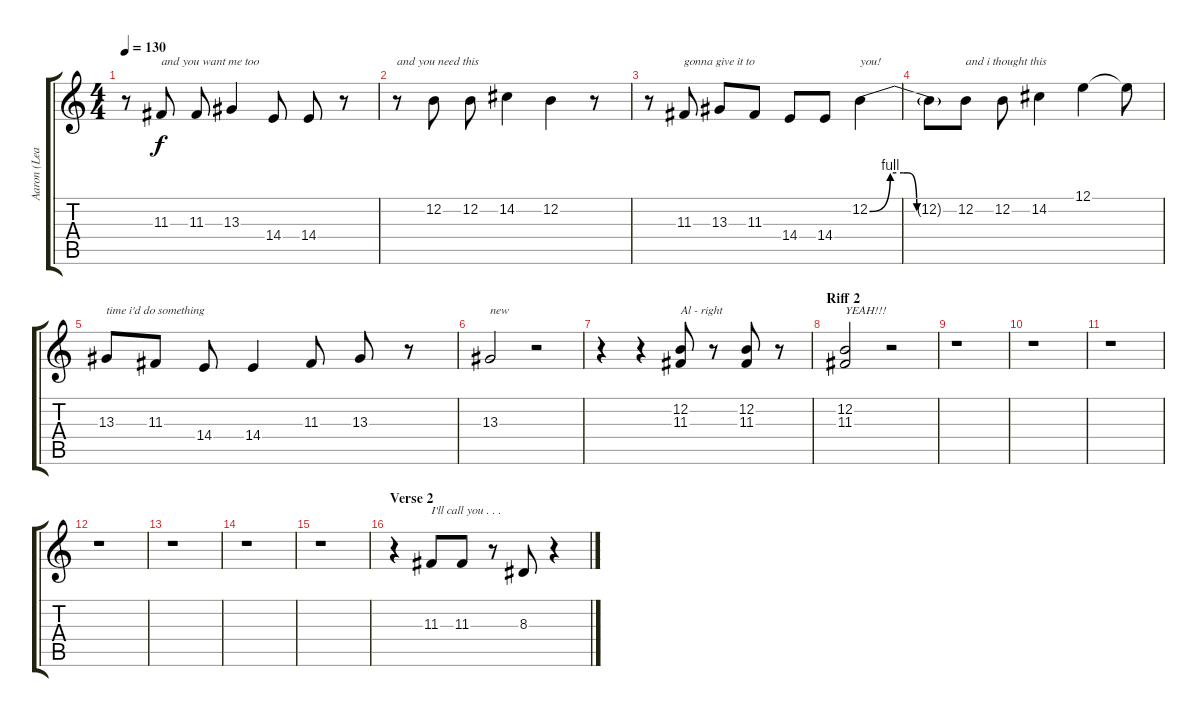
\track ("Aaron (Lead Vocals)" "Aaron (Lea") {instrument clarinet}
\staff {score tabs}
\tuning (E4 B3 G3 D3 A2 E2) {hide}
\ts (4 4)
\tempo 130
\clef g2
\ks c
r.8{dy f} 11.3.8{txt "and you want me too"} 11.3.8 13.3.4 14.4.8 14.4.8 r.8 |
r.8{txt "and you need this"} 12.2.8 12.2.8 14.2.4 12.2.4 r.8 |
r.8 11.3.8{txt "gonna give it to"} 13.3.8 11.3.8 14.4.8 14.4.8 12.2{be (custom 0 0 14 4 23 4 26 4 32 0 38 0 45 0 60 0)}.4{txt "you!"} |
12.2{t}.8 12.2.8{txt "and i thought this"} 12.2.8 14.2.4 12.1.4 12.1{t}.8 |
13.3.8{txt "time i'd do something"} 11.3.8 14.4.8 14.4.4 11.3.8 13.3.8 r.8 |
13.3.2{txt "new"} r.2 |
r.4 r.4 (12.2 11.3).8{txt "Al - right"} r.8 (12.2 11.3).8 r.8 |
\section ("" "Riff 2")
(12.2 11.3).2{txt "YEAH!!!"} r.2 |
r.1 |
r.1 |
r.1 |
r.1 |
r.1 |
r.1 |
r.1 |
\section ("" "Verse 2")
r.4 11.3.8{txt "I'll call you . . ."} 11.3.8 r.8 8.3.8 r.4
